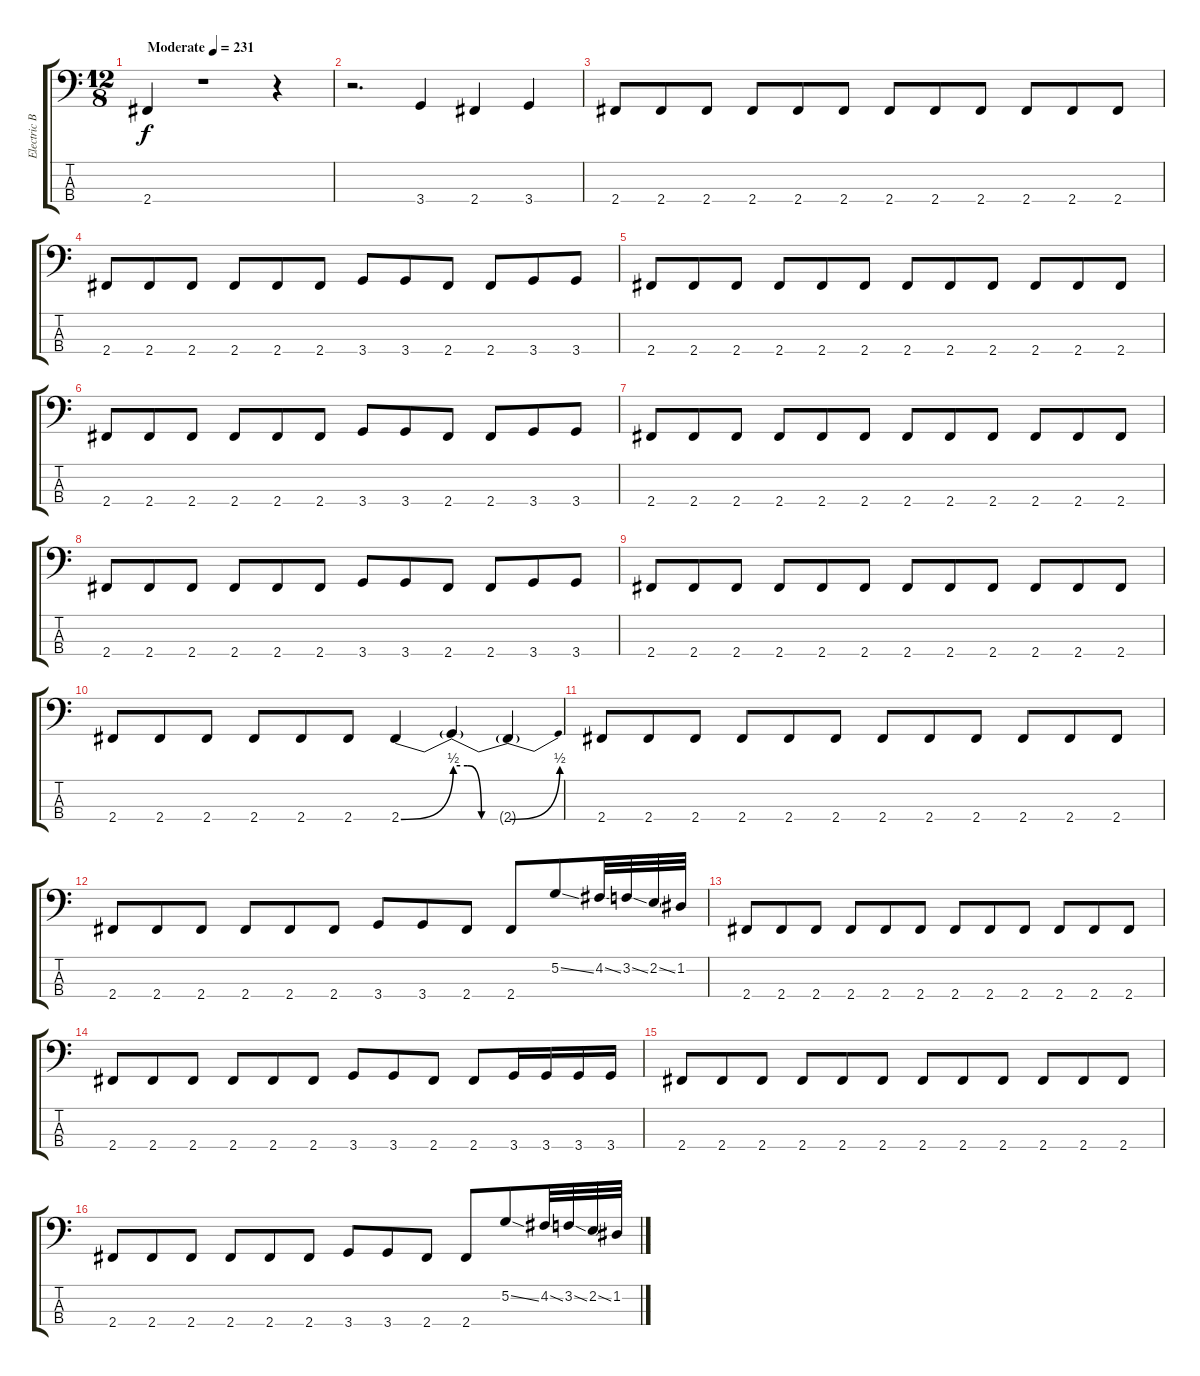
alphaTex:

\track ("Electric Bass" "Electric B") {instrument electricbassfinger}
\staff {score tabs}
\tuning (G2 D2 A1 E1) {hide}
\ts (12 8)
\tempo (231 "Moderate")
\clef f4
\ks c
2.4.4{dy f instrument electricbassfinger} r.1 r.4 |
r.2{d} 3.4.4 2.4.4 3.4.4 |
2.4.8 2.4.8 2.4.8 2.4.8 2.4.8 2.4.8 2.4.8 2.4.8 2.4.8 2.4.8 2.4.8 2.4.8 |
2.4.8 2.4.8 2.4.8 2.4.8 2.4.8 2.4.8 3.4.8 3.4.8 2.4.8 2.4.8 3.4.8 3.4.8 |
2.4.8 2.4.8 2.4.8 2.4.8 2.4.8 2.4.8 2.4.8 2.4.8 2.4.8 2.4.8 2.4.8 2.4.8 |
2.4.8 2.4.8 2.4.8 2.4.8 2.4.8 2.4.8 3.4.8 3.4.8 2.4.8 2.4.8 3.4.8 3.4.8 |
2.4.8 2.4.8 2.4.8 2.4.8 2.4.8 2.4.8 2.4.8 2.4.8 2.4.8 2.4.8 2.4.8 2.4.8 |
2.4.8 2.4.8 2.4.8 2.4.8 2.4.8 2.4.8 3.4.8 3.4.8 2.4.8 2.4.8 3.4.8 3.4.8 |
2.4.8 2.4.8 2.4.8 2.4.8 2.4.8 2.4.8 2.4.8 2.4.8 2.4.8 2.4.8 2.4.8 2.4.8 |
2.4.8 2.4.8 2.4.8 2.4.8 2.4.8 2.4.8 2.4{be (bend 0 0 60 2)}.4 2.4{be (custom 0 2 15 2 30 0 60 0) t}.4 2.4{be (bend 0 0 60 2) t}.4 |
2.4.8 2.4.8 2.4.8 2.4.8 2.4.8 2.4.8 2.4.8 2.4.8 2.4.8 2.4.8 2.4.8 2.4.8 |
2.4.8 2.4.8 2.4.8 2.4.8 2.4.8 2.4.8 3.4.8 3.4.8 2.4.8 2.4.8 5.2{ss}.8 4.2{ss}.32 3.2{ss}.32 2.2{ss}.32 1.2.32 |
2.4.8 2.4.8 2.4.8 2.4.8 2.4.8 2.4.8 2.4.8 2.4.8 2.4.8 2.4.8 2.4.8 2.4.8 |
2.4.8 2.4.8 2.4.8 2.4.8 2.4.8 2.4.8 3.4.8 3.4.8 2.4.8 2.4.8 3.4.16 3.4.16 3.4.16 3.4.16 |
2.4.8 2.4.8 2.4.8 2.4.8 2.4.8 2.4.8 2.4.8 2.4.8 2.4.8 2.4.8 2.4.8 2.4.8 |
2.4.8 2.4.8 2.4.8 2.4.8 2.4.8 2.4.8 3.4.8 3.4.8 2.4.8 2.4.8 5.2{ss}.8 4.2{ss}.32 3.2{ss}.32 2.2{ss}.32 1.2.32
